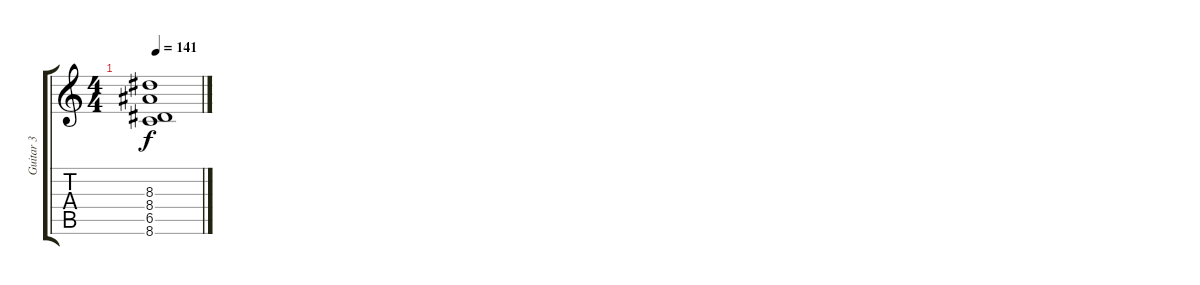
\track ("Guitar 3" "Guitar 3") {instrument overdrivenguitar}
\staff {score tabs}
\tuning (E4 B3 G3 D3 A2 E2) {hide}
\ts (4 4)
\tempo 141
\clef g2
\ks c
(8.3{t} 8.4{t} 6.5{t} 8.6{t}).1{dy f}
